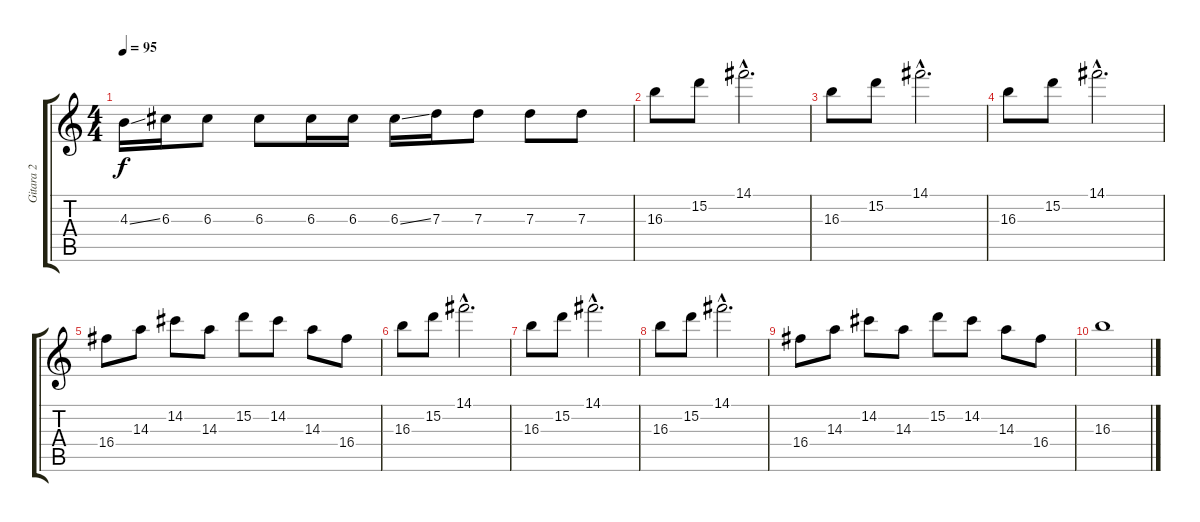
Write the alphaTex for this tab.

\track ("Gitara 2" "Gitara 2") {instrument electricguitarjazz}
\staff {score tabs}
\tuning (E4 B3 G3 D3 A2 E2) {hide}
\ts (4 4)
\tempo 95
\clef g2
\ks c
4.3{ss}.16{dy f} 6.3.16 6.3.8 6.3.8 6.3.16 6.3.16 6.3{ss}.16 7.3.16 7.3.8 7.3.8 7.3.8 |
16.3.8{instrument electricguitarjazz} 15.2.8 14.1{hac}.2{d} |
16.3.8 15.2.8 14.1{hac}.2{d} |
16.3.8 15.2.8 14.1{hac}.2{d} |
16.4.8 14.3.8 14.2.8 14.3.8 15.2.8 14.2.8 14.3.8 16.4.8 |
16.3.8 15.2.8 14.1{hac}.2{d} |
16.3.8 15.2.8 14.1{hac}.2{d} |
16.3.8 15.2.8 14.1{hac}.2{d} |
16.4.8 14.3.8 14.2.8 14.3.8 15.2.8 14.2.8 14.3.8 16.4.8 |
16.3.1
